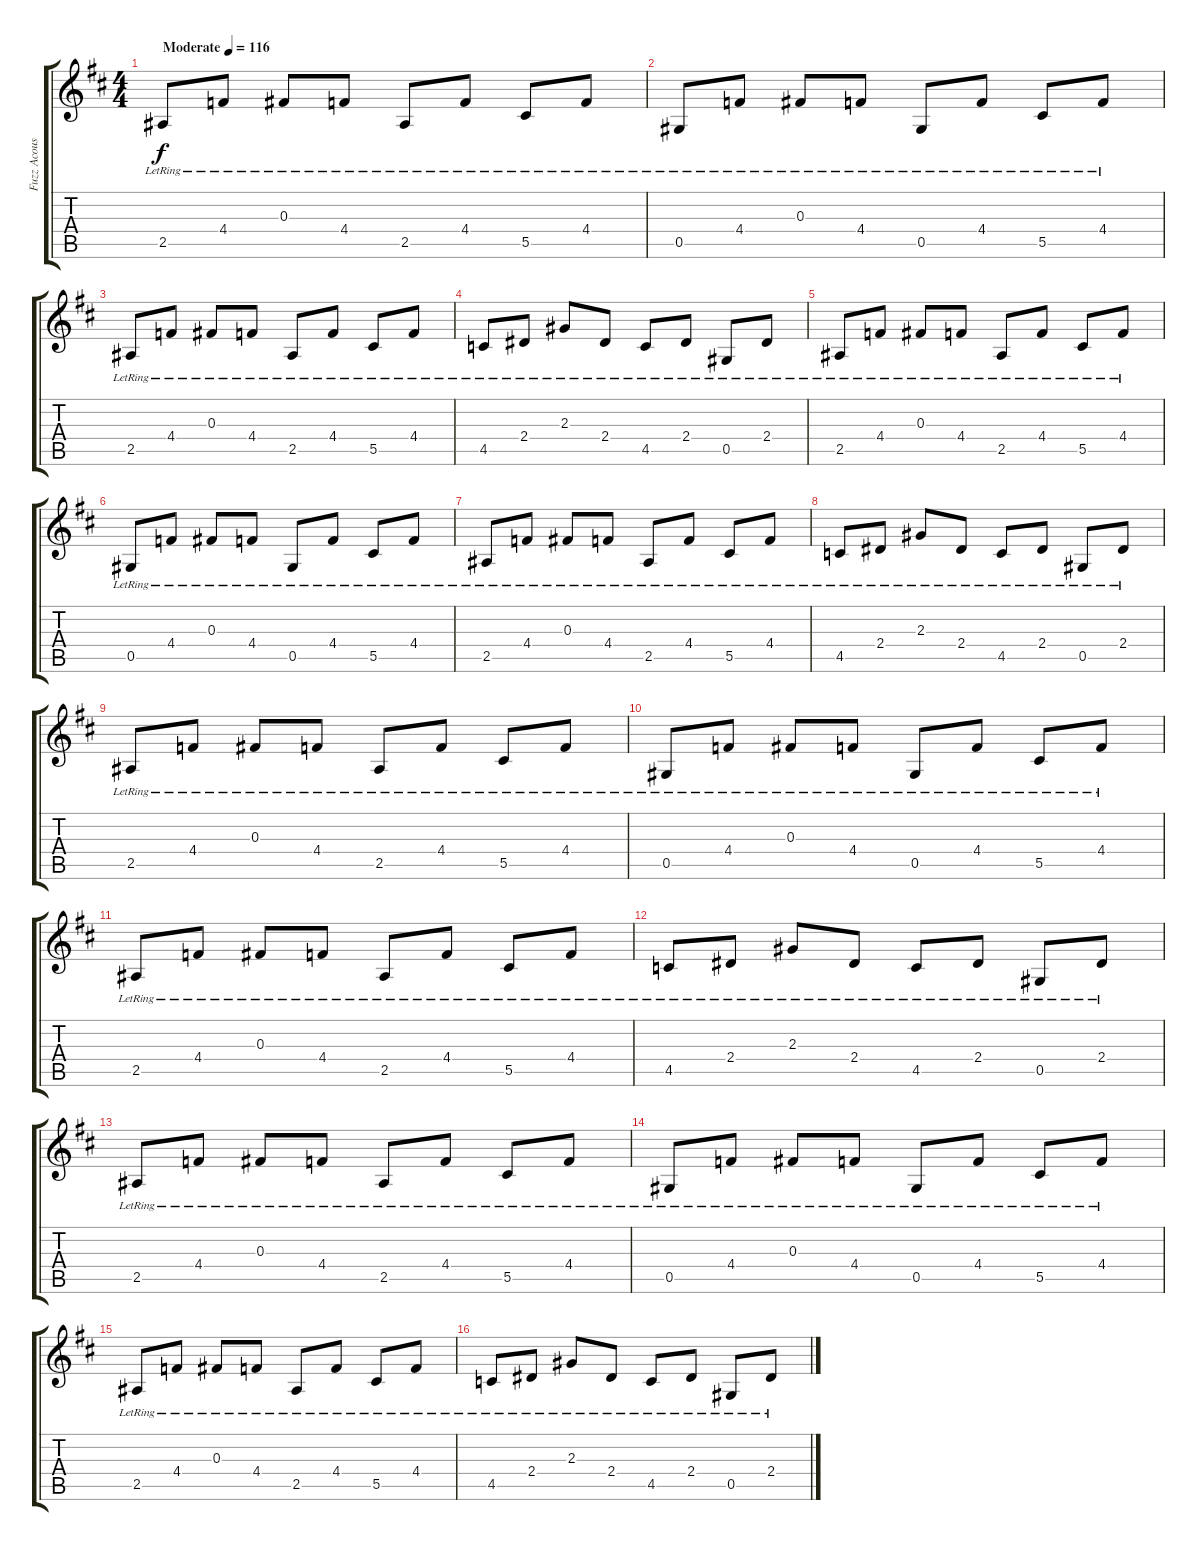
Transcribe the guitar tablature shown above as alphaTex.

\track ("Fuzz Acoustic" "Fuzz Acous") {instrument acousticguitarsteel}
\staff {score tabs}
\tuning (Eb4 Bb3 Gb3 Db3 Ab2 Eb2) {hide}
\ts (4 4)
\tempo (116 "Moderate")
\clef g2
\ks d
2.5{lr}.8{dy f instrument acousticguitarsteel} 4.4{lr}.8 0.3{lr}.8 4.4{lr}.8 2.5{lr}.8 4.4{lr}.8 5.5{lr}.8 4.4{lr}.8 |
0.5{lr}.8 4.4{lr}.8 0.3{lr}.8 4.4{lr}.8 0.5{lr}.8 4.4{lr}.8 5.5{lr}.8 4.4{lr}.8 |
2.5{lr}.8 4.4{lr}.8 0.3{lr}.8 4.4{lr}.8 2.5{lr}.8 4.4{lr}.8 5.5{lr}.8 4.4{lr}.8 |
4.5{lr}.8 2.4{lr}.8 2.3{lr}.8 2.4{lr}.8 4.5{lr}.8 2.4{lr}.8 0.5{lr}.8 2.4{lr}.8 |
2.5{lr}.8 4.4{lr}.8 0.3{lr}.8 4.4{lr}.8 2.5{lr}.8 4.4{lr}.8 5.5{lr}.8 4.4{lr}.8 |
0.5{lr}.8 4.4{lr}.8 0.3{lr}.8 4.4{lr}.8 0.5{lr}.8 4.4{lr}.8 5.5{lr}.8 4.4{lr}.8 |
2.5{lr}.8 4.4{lr}.8 0.3{lr}.8 4.4{lr}.8 2.5{lr}.8 4.4{lr}.8 5.5{lr}.8 4.4{lr}.8 |
4.5{lr}.8 2.4{lr}.8 2.3{lr}.8 2.4{lr}.8 4.5{lr}.8 2.4{lr}.8 0.5{lr}.8 2.4{lr}.8 |
2.5{lr}.8 4.4{lr}.8 0.3{lr}.8 4.4{lr}.8 2.5{lr}.8 4.4{lr}.8 5.5{lr}.8 4.4{lr}.8 |
0.5{lr}.8 4.4{lr}.8 0.3{lr}.8 4.4{lr}.8 0.5{lr}.8 4.4{lr}.8 5.5{lr}.8 4.4{lr}.8 |
2.5{lr}.8 4.4{lr}.8 0.3{lr}.8 4.4{lr}.8 2.5{lr}.8 4.4{lr}.8 5.5{lr}.8 4.4{lr}.8 |
4.5{lr}.8 2.4{lr}.8 2.3{lr}.8 2.4{lr}.8 4.5{lr}.8 2.4{lr}.8 0.5{lr}.8 2.4{lr}.8 |
2.5{lr}.8 4.4{lr}.8 0.3{lr}.8 4.4{lr}.8 2.5{lr}.8 4.4{lr}.8 5.5{lr}.8 4.4{lr}.8 |
0.5{lr}.8 4.4{lr}.8 0.3{lr}.8 4.4{lr}.8 0.5{lr}.8 4.4{lr}.8 5.5{lr}.8 4.4{lr}.8 |
2.5{lr}.8 4.4{lr}.8 0.3{lr}.8 4.4{lr}.8 2.5{lr}.8 4.4{lr}.8 5.5{lr}.8 4.4{lr}.8 |
4.5{lr}.8 2.4{lr}.8 2.3{lr}.8 2.4{lr}.8 4.5{lr}.8 2.4{lr}.8 0.5{lr}.8 2.4{lr}.8
